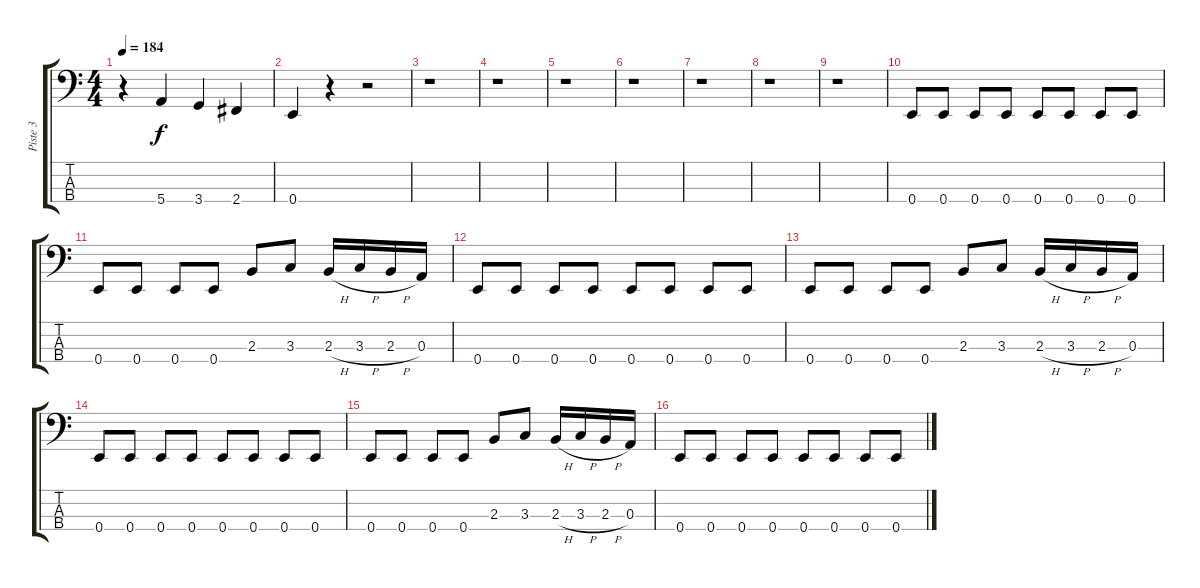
\track ("Piste 3" "Piste 3") {instrument slapbass2}
\staff {score tabs}
\tuning (G2 D2 A1 E1) {hide}
\ts (4 4)
\tempo 184
\clef f4
\ks c
r.4{dy f} 5.4.4 3.4.4 2.4.4 |
0.4.4 r.4 r.2 |
r.1 |
r.1 |
r.1 |
r.1 |
r.1 |
r.1 |
r.1 |
0.4.8 0.4.8 0.4.8 0.4.8 0.4.8 0.4.8 0.4.8 0.4.8 |
0.4.8 0.4.8 0.4.8 0.4.8 2.3.8 3.3.8 2.3{h}.16 3.3{h}.16 2.3{h}.16 0.3.16 |
0.4.8 0.4.8 0.4.8 0.4.8 0.4.8 0.4.8 0.4.8 0.4.8 |
0.4.8 0.4.8 0.4.8 0.4.8 2.3.8 3.3.8 2.3{h}.16 3.3{h}.16 2.3{h}.16 0.3.16 |
0.4.8 0.4.8 0.4.8 0.4.8 0.4.8 0.4.8 0.4.8 0.4.8 |
0.4.8 0.4.8 0.4.8 0.4.8 2.3.8 3.3.8 2.3{h}.16 3.3{h}.16 2.3{h}.16 0.3.16 |
0.4.8 0.4.8 0.4.8 0.4.8 0.4.8 0.4.8 0.4.8 0.4.8
